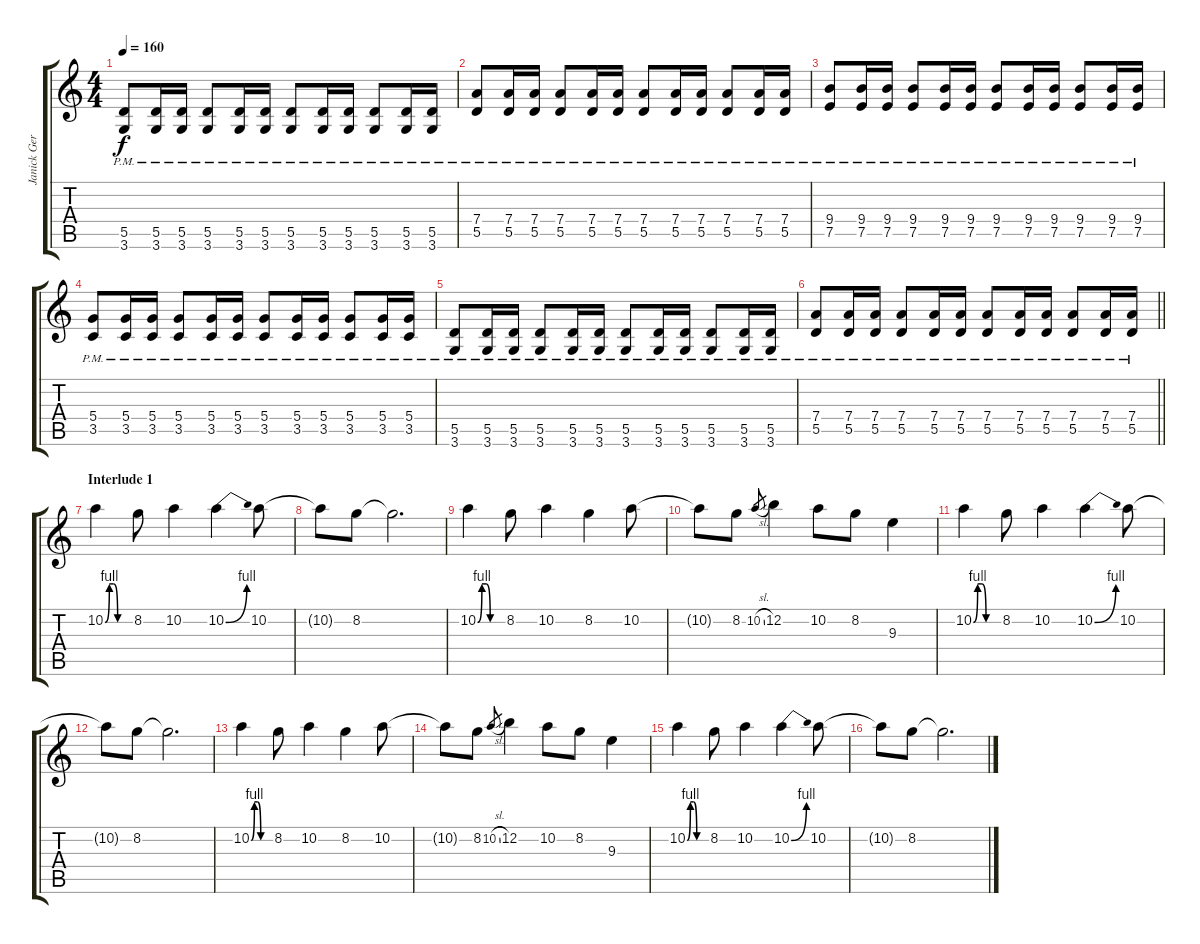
\track ("Janick Gers" "Janick Ger") {instrument overdrivenguitar}
\staff {score tabs}
\tuning (E4 B3 G3 D3 A2 E2) {hide}
\ts (4 4)
\tempo 160
\clef g2
\ks c
(5.5{pm} 3.6{pm}).8{dy f} (5.5{pm} 3.6{pm}).16 (5.5{pm} 3.6{pm}).16 (5.5{pm} 3.6{pm}).8 (5.5{pm} 3.6{pm}).16 (5.5{pm} 3.6{pm}).16 (5.5{pm} 3.6{pm}).8 (5.5{pm} 3.6{pm}).16 (5.5{pm} 3.6{pm}).16 (5.5{pm} 3.6{pm}).8 (5.5{pm} 3.6{pm}).16 (5.5{pm} 3.6{pm}).16 |
(7.4{pm} 5.5{pm}).8 (7.4{pm} 5.5{pm}).16 (7.4{pm} 5.5{pm}).16 (7.4{pm} 5.5{pm}).8 (7.4{pm} 5.5{pm}).16 (7.4{pm} 5.5{pm}).16 (7.4{pm} 5.5{pm}).8 (7.4{pm} 5.5{pm}).16 (7.4{pm} 5.5{pm}).16 (7.4{pm} 5.5{pm}).8 (7.4{pm} 5.5{pm}).16 (7.4{pm} 5.5{pm}).16 |
(9.4{pm} 7.5{pm}).8 (9.4{pm} 7.5{pm}).16 (9.4{pm} 7.5{pm}).16 (9.4{pm} 7.5{pm}).8 (9.4{pm} 7.5{pm}).16 (9.4{pm} 7.5{pm}).16 (9.4{pm} 7.5{pm}).8 (9.4{pm} 7.5{pm}).16 (9.4{pm} 7.5{pm}).16 (9.4{pm} 7.5{pm}).8 (9.4{pm} 7.5{pm}).16 (9.4{pm} 7.5{pm}).16 |
(5.4{pm} 3.5{pm}).8 (5.4{pm} 3.5{pm}).16 (5.4{pm} 3.5{pm}).16 (5.4{pm} 3.5{pm}).8 (5.4{pm} 3.5{pm}).16 (5.4{pm} 3.5{pm}).16 (5.4{pm} 3.5{pm}).8 (5.4{pm} 3.5{pm}).16 (5.4{pm} 3.5{pm}).16 (5.4{pm} 3.5{pm}).8 (5.4{pm} 3.5{pm}).16 (5.4{pm} 3.5{pm}).16 |
(5.5{pm} 3.6{pm}).8 (5.5{pm} 3.6{pm}).16 (5.5{pm} 3.6{pm}).16 (5.5{pm} 3.6{pm}).8 (5.5{pm} 3.6{pm}).16 (5.5{pm} 3.6{pm}).16 (5.5{pm} 3.6{pm}).8 (5.5{pm} 3.6{pm}).16 (5.5{pm} 3.6{pm}).16 (5.5{pm} 3.6{pm}).8 (5.5{pm} 3.6{pm}).16 (5.5{pm} 3.6{pm}).16 |
\barLineRight lightlight
(7.4{pm} 5.5{pm}).8 (7.4{pm} 5.5{pm}).16 (7.4{pm} 5.5{pm}).16 (7.4{pm} 5.5{pm}).8 (7.4{pm} 5.5{pm}).16 (7.4{pm} 5.5{pm}).16 (7.4{pm} 5.5{pm}).8 (7.4{pm} 5.5{pm}).16 (7.4{pm} 5.5{pm}).16 (7.4{pm} 5.5{pm}).8 (7.4{pm} 5.5{pm}).16 (7.4{pm} 5.5{pm}).16 |
\section ("" "Interlude 1")
10.2{be (custom 0 0 10 4 20 4 30 0 60 0)}.4 8.2.8 10.2.4 10.2{be (bend 0 0 60 4)}.4 10.2.8 |
10.2{t}.8 8.2.8 8.2{t}.2{d} |
10.2{be (custom 0 0 10 4 20 4 30 0 60 0)}.4 8.2.8 10.2.4 8.2.4 10.2.8 |
10.2{t}.8 8.2.8 10.2{sl}.8{gr} 12.2.4 10.2.8 8.2.8 9.3.4 |
10.2{be (custom 0 0 10 4 20 4 30 0 60 0)}.4 8.2.8 10.2.4 10.2{be (bend 0 0 60 4)}.4 10.2.8 |
10.2{t}.8 8.2.8 8.2{t}.2{d} |
10.2{be (custom 0 0 10 4 20 4 30 0 60 0)}.4 8.2.8 10.2.4 8.2.4 10.2.8 |
10.2{t}.8 8.2.8 10.2{sl}.8{gr} 12.2.4 10.2.8 8.2.8 9.3.4 |
10.2{be (custom 0 0 10 4 20 4 30 0 60 0)}.4 8.2.8 10.2.4 10.2{be (bend 0 0 60 4)}.4 10.2.8 |
10.2{t}.8 8.2.8 8.2{t}.2{d}
